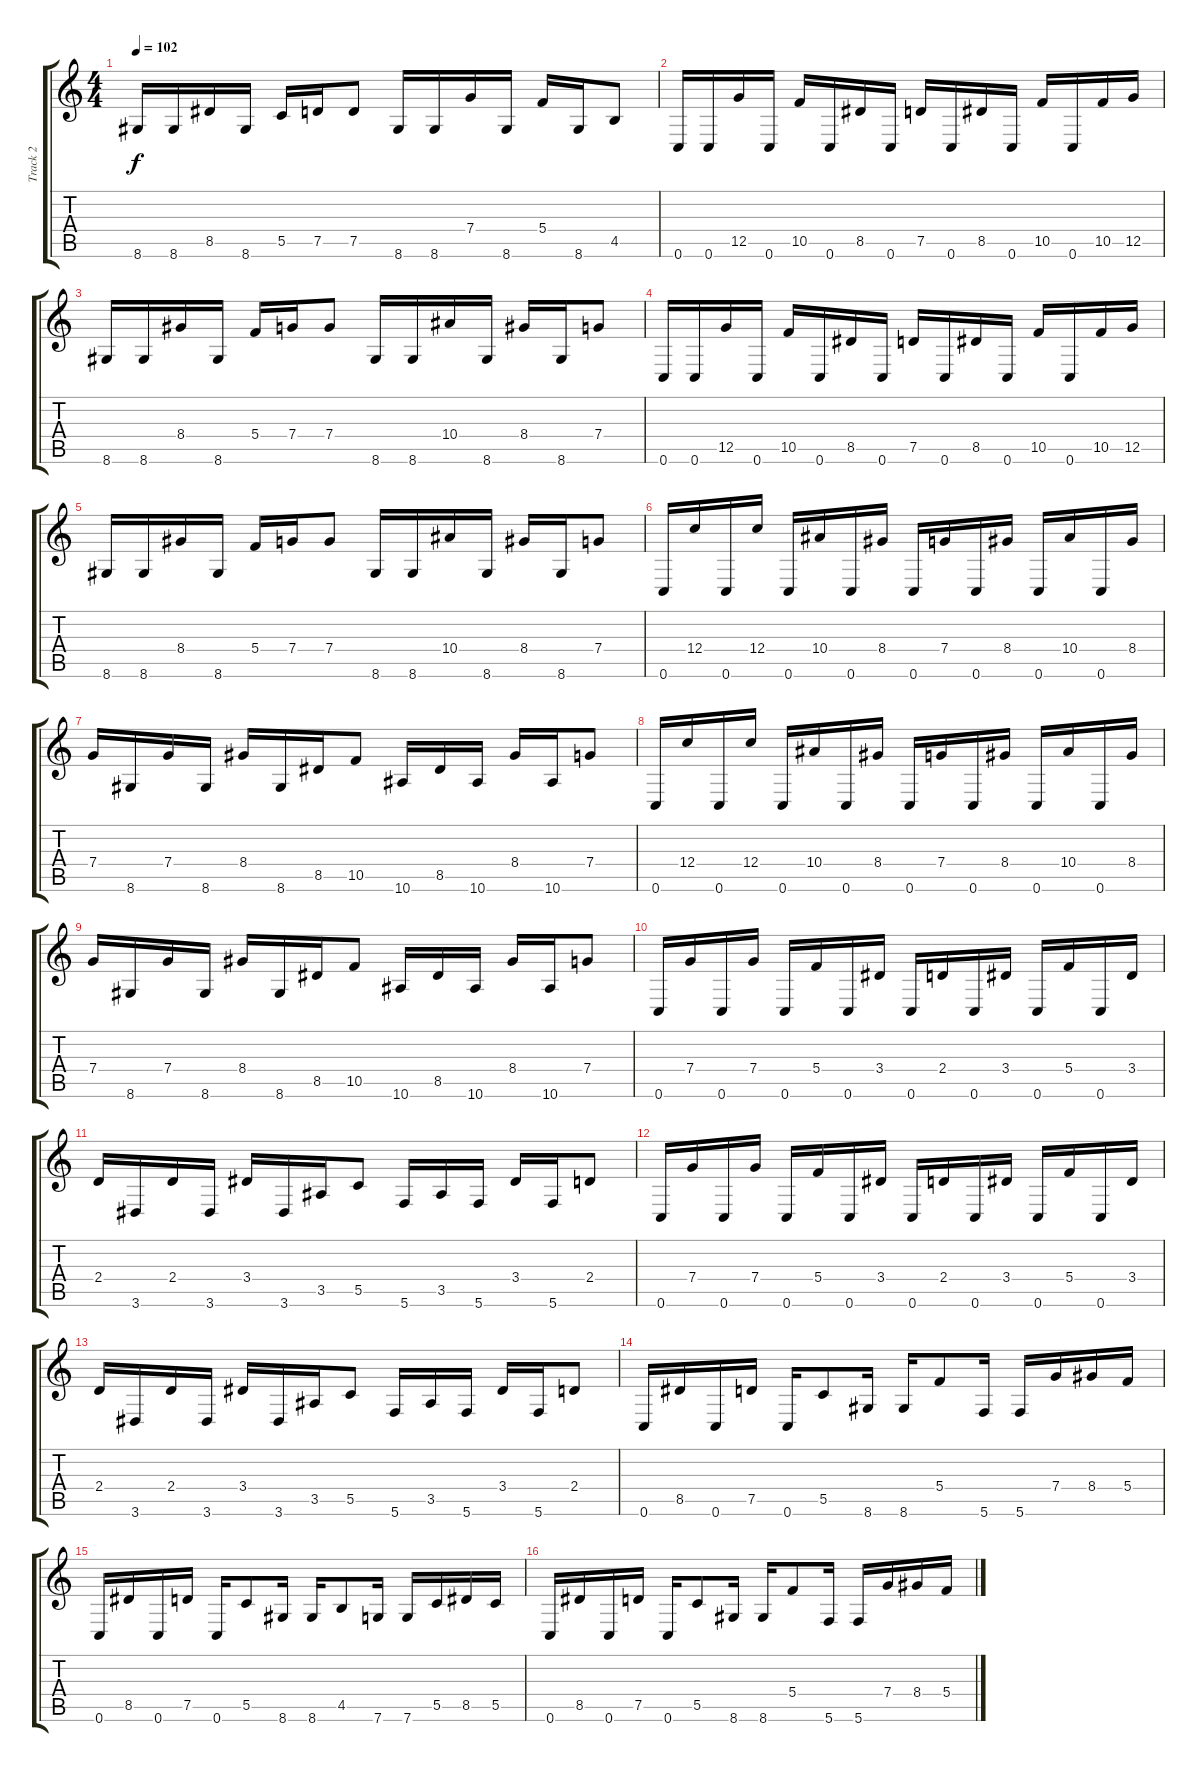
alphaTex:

\track ("Track 2" "Track 2") {instrument overdrivenguitar}
\staff {score tabs}
\tuning (D4 A3 F3 C3 G2 C2) {hide}
\ts (4 4)
\tempo 102
\clef g2
\ks c
8.6.16{dy f} 8.6.16 8.5.16 8.6.16 5.5.16 7.5.16 7.5.8 8.6.16 8.6.16 7.4.16 8.6.16 5.4.16 8.6.16 4.5.8 |
0.6.16 0.6.16 12.5.16 0.6.16 10.5.16 0.6.16 8.5.16 0.6.16 7.5.16 0.6.16 8.5.16 0.6.16 10.5.16 0.6.16 10.5.16 12.5.16 |
8.6.16 8.6.16 8.4.16 8.6.16 5.4.16 7.4.16 7.4.8 8.6.16 8.6.16 10.4.16 8.6.16 8.4.16 8.6.16 7.4.8 |
0.6.16 0.6.16 12.5.16 0.6.16 10.5.16 0.6.16 8.5.16 0.6.16 7.5.16 0.6.16 8.5.16 0.6.16 10.5.16 0.6.16 10.5.16 12.5.16 |
8.6.16 8.6.16 8.4.16 8.6.16 5.4.16 7.4.16 7.4.8 8.6.16 8.6.16 10.4.16 8.6.16 8.4.16 8.6.16 7.4.8 |
0.6.16 12.4.16 0.6.16 12.4.16 0.6.16 10.4.16 0.6.16 8.4.16 0.6.16 7.4.16 0.6.16 8.4.16 0.6.16 10.4.16 0.6.16 8.4.16 |
7.4.16 8.6.16 7.4.16 8.6.16 8.4.16 8.6.16 8.5.16 10.5.8 10.6.16 8.5.16 10.6.16 8.4.16 10.6.16 7.4.8 |
0.6.16 12.4.16 0.6.16 12.4.16 0.6.16 10.4.16 0.6.16 8.4.16 0.6.16 7.4.16 0.6.16 8.4.16 0.6.16 10.4.16 0.6.16 8.4.16 |
7.4.16 8.6.16 7.4.16 8.6.16 8.4.16 8.6.16 8.5.16 10.5.8 10.6.16 8.5.16 10.6.16 8.4.16 10.6.16 7.4.8 |
0.6.16 7.4.16 0.6.16 7.4.16 0.6.16 5.4.16 0.6.16 3.4.16 0.6.16 2.4.16 0.6.16 3.4.16 0.6.16 5.4.16 0.6.16 3.4.16 |
2.4.16 3.6.16 2.4.16 3.6.16 3.4.16 3.6.16 3.5.16 5.5.8 5.6.16 3.5.16 5.6.16 3.4.16 5.6.16 2.4.8 |
0.6.16 7.4.16 0.6.16 7.4.16 0.6.16 5.4.16 0.6.16 3.4.16 0.6.16 2.4.16 0.6.16 3.4.16 0.6.16 5.4.16 0.6.16 3.4.16 |
2.4.16 3.6.16 2.4.16 3.6.16 3.4.16 3.6.16 3.5.16 5.5.8 5.6.16 3.5.16 5.6.16 3.4.16 5.6.16 2.4.8 |
0.6.16 8.5.16 0.6.16 7.5.16 0.6.16 5.5.8 8.6.16 8.6.16 5.4.8 5.6.16 5.6.16 7.4.16 8.4.16 5.4.16 |
0.6.16 8.5.16 0.6.16 7.5.16 0.6.16 5.5.8 8.6.16 8.6.16 4.5.8 7.6.16 7.6.16 5.5.16 8.5.16 5.5.16 |
0.6.16 8.5.16 0.6.16 7.5.16 0.6.16 5.5.8 8.6.16 8.6.16 5.4.8 5.6.16 5.6.16 7.4.16 8.4.16 5.4.16
